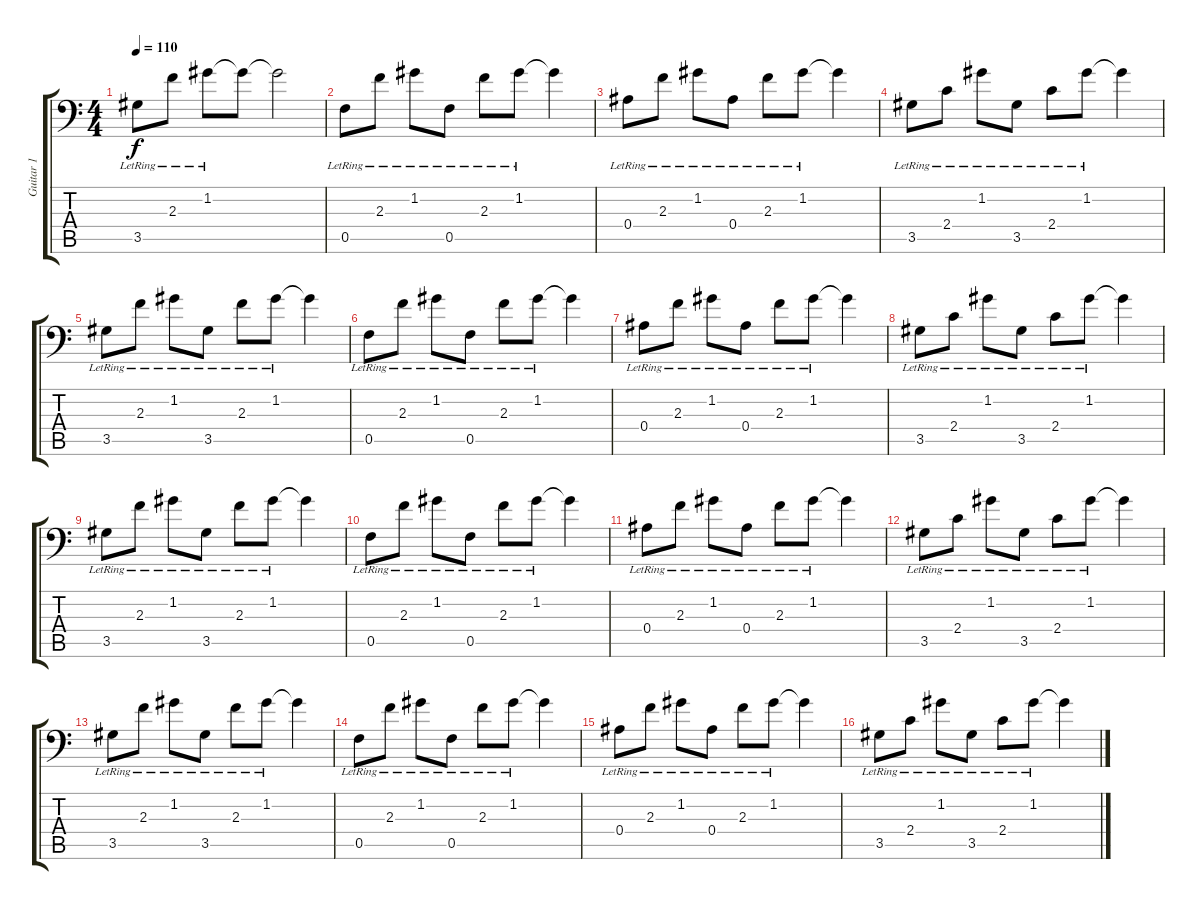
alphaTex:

\track ("Guitar 1" "Guitar 1") {instrument acousticguitarsteel}
\staff {score tabs}
\tuning (C4 G3 Eb3 Bb2 F2 Bb1) {hide}
\ts (4 4)
\tempo 110
\clef f4
\ks c
3.5{lr}.8{dy f} 2.3{lr}.8 1.2{lr}.8 1.2{t}.8 1.2{t}.2 |
0.5{lr}.8 2.3{lr}.8 1.2{lr}.8 0.5{lr}.8 2.3{lr}.8 1.2{lr}.8 1.2{t}.4 |
0.4{lr}.8 2.3{lr}.8 1.2{lr}.8 0.4{lr}.8 2.3{lr}.8 1.2{lr}.8 1.2{t}.4 |
3.5{lr}.8 2.4{lr}.8 1.2{lr}.8 3.5{lr}.8 2.4{lr}.8 1.2{lr}.8 1.2{t}.4 |
3.5{lr}.8 2.3{lr}.8 1.2{lr}.8 3.5{lr}.8 2.3{lr}.8 1.2{lr}.8 1.2{t}.4 |
0.5{lr}.8 2.3{lr}.8 1.2{lr}.8 0.5{lr}.8 2.3{lr}.8 1.2{lr}.8 1.2{t}.4 |
0.4{lr}.8 2.3{lr}.8 1.2{lr}.8 0.4{lr}.8 2.3{lr}.8 1.2{lr}.8 1.2{t}.4 |
3.5{lr}.8 2.4{lr}.8 1.2{lr}.8 3.5{lr}.8 2.4{lr}.8 1.2{lr}.8 1.2{t}.4 |
3.5{lr}.8 2.3{lr}.8 1.2{lr}.8 3.5{lr}.8 2.3{lr}.8 1.2{lr}.8 1.2{t}.4 |
0.5{lr}.8 2.3{lr}.8 1.2{lr}.8 0.5{lr}.8 2.3{lr}.8 1.2{lr}.8 1.2{t}.4 |
0.4{lr}.8 2.3{lr}.8 1.2{lr}.8 0.4{lr}.8 2.3{lr}.8 1.2{lr}.8 1.2{t}.4 |
3.5{lr}.8 2.4{lr}.8 1.2{lr}.8 3.5{lr}.8 2.4{lr}.8 1.2{lr}.8 1.2{t}.4 |
3.5{lr}.8 2.3{lr}.8 1.2{lr}.8 3.5{lr}.8 2.3{lr}.8 1.2{lr}.8 1.2{t}.4 |
0.5{lr}.8 2.3{lr}.8 1.2{lr}.8 0.5{lr}.8 2.3{lr}.8 1.2{lr}.8 1.2{t}.4 |
0.4{lr}.8 2.3{lr}.8 1.2{lr}.8 0.4{lr}.8 2.3{lr}.8 1.2{lr}.8 1.2{t}.4 |
3.5{lr}.8 2.4{lr}.8 1.2{lr}.8 3.5{lr}.8 2.4{lr}.8 1.2{lr}.8 1.2{t}.4
